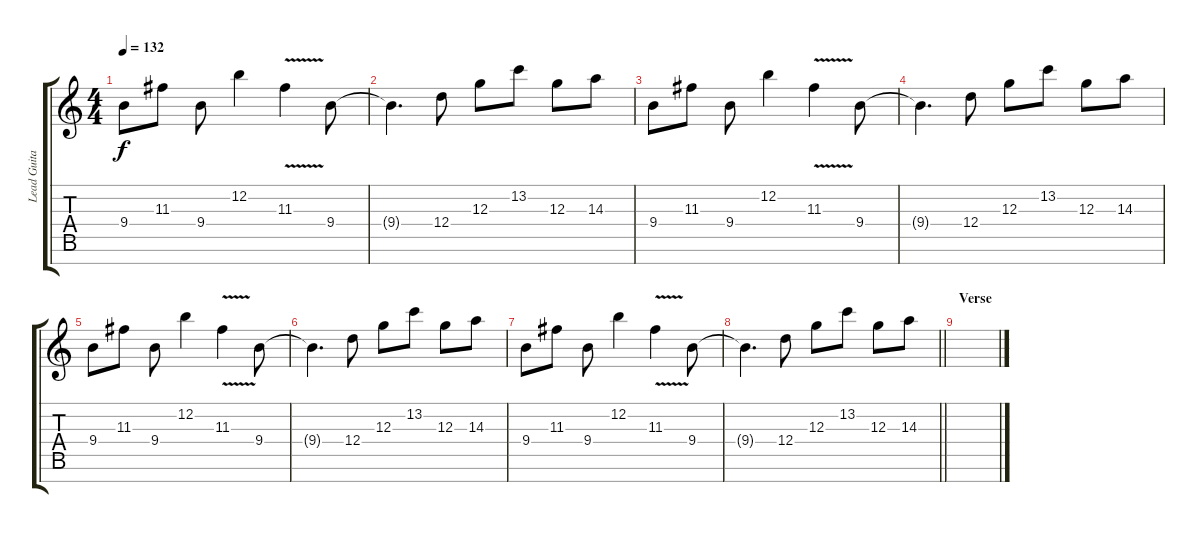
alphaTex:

\track ("Lead Guitar" "Lead Guita") {instrument distortionguitar}
\staff {score tabs}
\tuning (E4 B3 G3 D3 A2 E2 B1) {hide}
\ts (4 4)
\tempo 132
\clef g2
\ks c
9.4.8{dy f} 11.3.8 9.4.8 12.2.4 11.3{v}.4 9.4.8 |
9.4{t}.4{d} 12.4.8 12.3.8 13.2.8 12.3.8 14.3.8 |
9.4.8 11.3.8 9.4.8 12.2.4 11.3{v}.4 9.4.8 |
9.4{t}.4{d} 12.4.8 12.3.8 13.2.8 12.3.8 14.3.8 |
9.4.8 11.3.8 9.4.8 12.2.4 11.3{v}.4 9.4.8 |
9.4{t}.4{d} 12.4.8 12.3.8 13.2.8 12.3.8 14.3.8 |
9.4.8 11.3.8 9.4.8 12.2.4 11.3{v}.4 9.4.8 |
\barLineRight lightlight
9.4{t}.4{d} 12.4.8 12.3.8 13.2.8 12.3.8 14.3.8 |
\section ("" "Verse")
